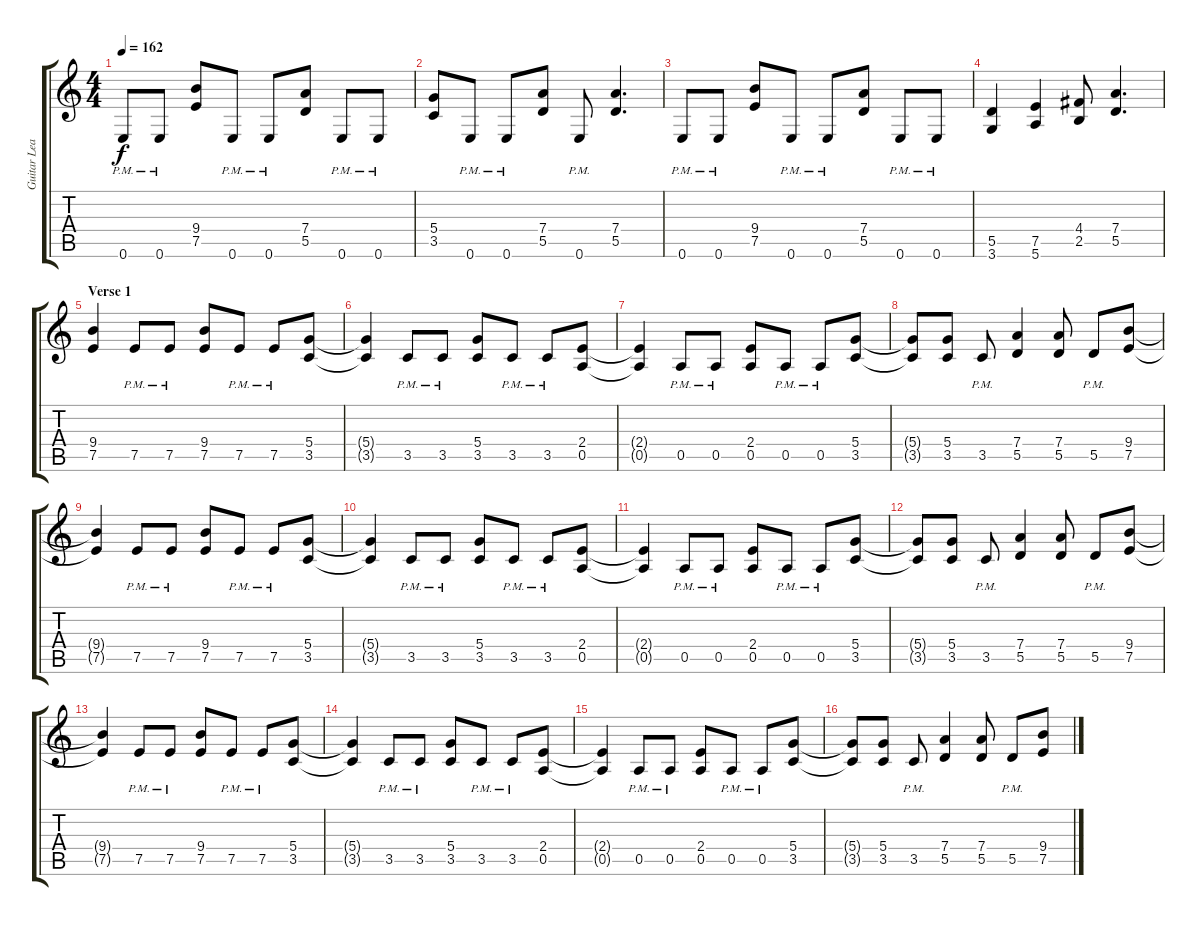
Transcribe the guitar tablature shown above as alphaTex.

\track ("Guitar Lead" "Guitar Lea") {instrument distortionguitar}
\staff {score tabs}
\tuning (E4 B3 G3 D3 A2 E2) {hide}
\ts (4 4)
\tempo 162
\clef g2
\ks c
0.6{pm}.8{dy f} 0.6{pm}.8 (9.4 7.5).8 0.6{pm}.8 0.6{pm}.8 (7.4 5.5).8 0.6{pm}.8 0.6{pm}.8 |
(5.4 3.5).8 0.6{pm}.8 0.6{pm}.8 (7.4 5.5).8 0.6{pm}.8 (7.4 5.5).4{d} |
0.6{pm}.8 0.6{pm}.8 (9.4 7.5).8 0.6{pm}.8 0.6{pm}.8 (7.4 5.5).8 0.6{pm}.8 0.6{pm}.8 |
(5.5 3.6).4 (7.5 5.6).4 (4.4 2.5).8 (7.4 5.5).4{d} |
\section ("" "Verse 1")
(9.4 7.5).4 7.5{pm}.8 7.5{pm}.8 (9.4 7.5).8 7.5{pm}.8 7.5{pm}.8 (5.4 3.5).8 |
(5.4{t} 3.5{t}).4 3.5{pm}.8 3.5{pm}.8 (5.4 3.5).8 3.5{pm}.8 3.5{pm}.8 (2.4 0.5).8 |
(2.4{t} 0.5{t}).4 0.5{pm}.8 0.5{pm}.8 (2.4 0.5).8 0.5{pm}.8 0.5{pm}.8 (5.4 3.5).8 |
(5.4{t} 3.5{t}).8 (5.4 3.5).8 3.5{pm}.8 (7.4 5.5).4 (7.4 5.5).8 5.5{pm}.8 (9.4 7.5).8 |
(9.4{t} 7.5{t}).4 7.5{pm}.8 7.5{pm}.8 (9.4 7.5).8 7.5{pm}.8 7.5{pm}.8 (5.4 3.5).8 |
(5.4{t} 3.5{t}).4 3.5{pm}.8 3.5{pm}.8 (5.4 3.5).8 3.5{pm}.8 3.5{pm}.8 (2.4 0.5).8 |
(2.4{t} 0.5{t}).4 0.5{pm}.8 0.5{pm}.8 (2.4 0.5).8 0.5{pm}.8 0.5{pm}.8 (5.4 3.5).8 |
(5.4{t} 3.5{t}).8 (5.4 3.5).8 3.5{pm}.8 (7.4 5.5).4 (7.4 5.5).8 5.5{pm}.8 (9.4 7.5).8 |
(9.4{t} 7.5{t}).4 7.5{pm}.8 7.5{pm}.8 (9.4 7.5).8 7.5{pm}.8 7.5{pm}.8 (5.4 3.5).8 |
(5.4{t} 3.5{t}).4 3.5{pm}.8 3.5{pm}.8 (5.4 3.5).8 3.5{pm}.8 3.5{pm}.8 (2.4 0.5).8 |
(2.4{t} 0.5{t}).4 0.5{pm}.8 0.5{pm}.8 (2.4 0.5).8 0.5{pm}.8 0.5{pm}.8 (5.4 3.5).8 |
(5.4{t} 3.5{t}).8 (5.4 3.5).8 3.5{pm}.8 (7.4 5.5).4 (7.4 5.5).8 5.5{pm}.8 (9.4 7.5).8
